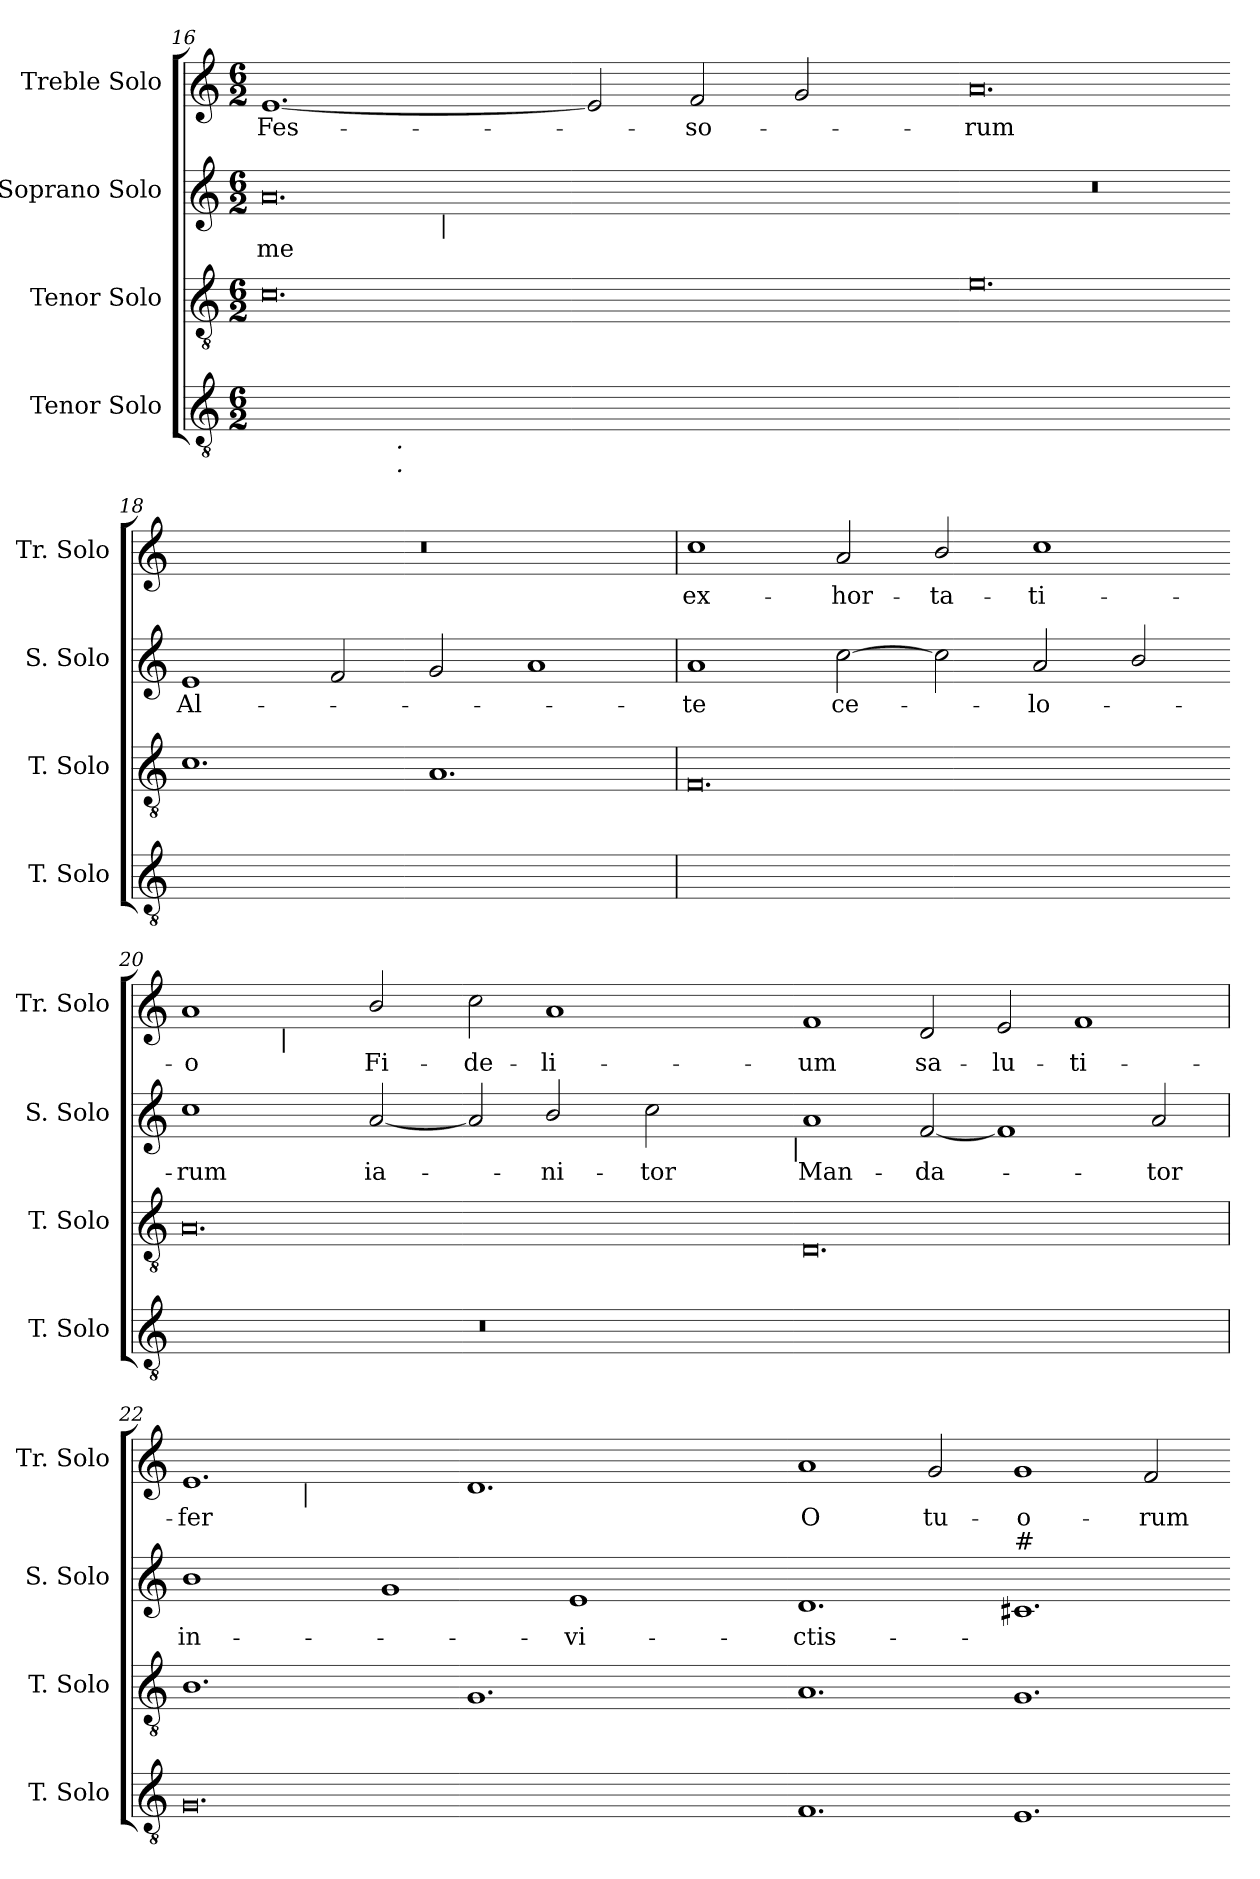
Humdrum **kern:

**kern	**kern	**kern	**text	**kern	**text
*part4	*part3	*part2	*part2	*part1	*part1
*staff4	*staff3	*staff2	*staff2	*staff1	*staff1
*I"Tenor Solo	*I"Tenor Solo	*I"Soprano Solo	*	*I"Treble Solo	*
*I'T. Solo	*I'T. Solo	*I'S. Solo	*	*I'Tr. Solo	*
*clefGv2	*clefGv2	*clefG2	*	*clefG2	*
*ITrd7c12	*ITrd7c12	*	*	*	*
*k[]	*k[]	*k[]	*	*k[]	*
*C:	*C:	*C:	*	*C:	*
*M6/2	*M6/2	*M6/2	*	*M6/2	*
=16	=16	=16	=16	=16	=16
!	!	!	!LO:LY:b:color=#000000	!	!
!	!	!	!	!	!LO:LY:b:color=#000000
*^	*	*^	*	*	*
[<0.AAiyy	4ryy	0.Ci	0.ai	2ryy	-me	[<1.ei	Fes-
.	8ryy	.	.	.	.	.	.
.	16ryy	.	.	.	.	.	.
.	64ryy	.	.	.	.	.	.
.	1024ryy	.	.	.	.	.	.
!	!LO:TX:b:i:t=.	!	!	!	!	!	!
!	!LO:TX:b:i:t=.	!	!	!	!	!	!
.	1ryy	.	.	.	.	.	.
.	.	.	.	32ryy	.	.	.
.	.	.	.	128ryy	.	.	.
!	!	!	!	!LO:TX:b:i:t=|	!	!	!
.	.	.	.	1ryy	.	.	.
.	1ryy	.	.	.	.	.	.
.	.	.	.	.	.	2ei/]	.
.	.	.	.	1ryy	.	.	.
!	!	!	!	!	!	!	!LO:LY:b:color=#000000
.	.	.	.	.	.	2fi/	-so-
.	2ryy	.	.	.	.	.	.
.	.	.	.	.	.	2gi/	.
.	.	.	.	4ryy	.	.	.
.	.	.	.	8ryy	.	.	.
.	.	.	.	16ryy	.	.	.
.	32ryy	.	.	.	.	.	.
.	.	.	.	64.ryy	.	.	.
.	128...ryy	.	.	.	.	.	.
=17-	=17-	=17-	=17-	=17-	=17-	=17-	=17-
!	!	!	!LO:N:vis=1	!	!	!	!
*v	*v	*	*v	*v	*	*	*
*^	*	*^	*	*	*
!	!	!	!	!	!	!	!LO:LY:b:color=#000000
*v	*v	*	*v	*v	*	*	*
0.AAiyy_<	0.Ei	0.r	.	0.ai	-rum
=18-	=18-	=18-	=18-	=18-	=18-
!	!	!	!LO:LY:b:color=#000000	!LO:N:vis=1	!
0.AAiyy]	1.Ci	1ei	Al-	0.r	.
.	.	2fi/	.	.	.
.	1.AAi	2gi/	.	.	.
.	.	1ai	.	.	.
!!LO:LB:g=z
=19	=19	=19	=19	=19	=19
!LO:N:vis=1	!	!	!	!	!
!	!	!	!LO:LY:b:color=#000000	!	!
!	!	!	!	!	!LO:LY:b:color=#000000
0.ryy	0.FFi	1ai	-te	1cci	ex-
!	!	!	!LO:LY:b:color=#000000	!	!
!	!	!	!	!	!LO:LY:b:color=#000000
.	.	[>2cci\	ce-	2ai/	-hor-
!	!	!	!	!	!LO:LY:b:color=#000000
.	.	2cci\]	.	2bi/	-ta-
!	!	!	!LO:LY:b:color=#000000	!	!
!	!	!	!	!	!LO:LY:b:color=#000000
.	.	2ai/	-lo-	1cci	-ti-
.	.	2bi/	.	.	.
=20-	=20-	=20-	=20-	=20-	=20-
!LO:N:vis=1	!	!	!	!	!
!	!	!	!LO:LY:b:color=#000000	!	!
!	!	!	!	!	!LO:LY:b:color=#000000
*	*	*^	*	*^	*
0.r	0.AAi	1cci	1ryy	-rum	1ai	4ryy	-o
.	.	.	.	.	.	16ryy	.
.	.	.	.	.	.	32ryy	.
.	.	.	.	.	.	64ryy	.
.	.	.	.	.	.	1024ryy	.
!	!	!	!	!	!	!LO:TX:b:i:t=|	!
.	.	.	.	.	.	1ryy	.
!	!	!	!	!LO:LY:b:color=#000000	!	!	!
!	!	!	!	!	!	!	!LO:LY:b:color=#000000
.	.	[<2ai/	1ryy	ia-	2bi/	.	Fi-
.	.	.	.	.	.	1ryy	.
!	!	!	!	!	!	!	!LO:LY:b:color=#000000
.	.	2ai/]	.	.	2cci\	.	-de-
!	!	!	!	!LO:LY:b:color=#000000	!	!	!
!	!	!	!	!	!	!	!LO:LY:b:color=#000000
.	.	2bi/	2ryy	-ni-	1ai	.	-li-
.	.	.	.	.	.	2ryy	.
!	!	!	!	!LO:LY:b:color=#000000	!	!	!
.	.	2cci\	4ryy	-tor	.	.	.
.	.	.	8ryy	.	.	.	.
.	.	.	.	.	.	8ryy	.
.	.	.	16ryy	.	.	.	.
.	.	.	32ryy	.	.	.	.
.	.	.	64ryy	.	.	.	.
.	.	.	128...ryy	.	.	.	.
.	.	.	.	.	.	128...ryy	.
!	!	!	!LO:TX:b:i:t=|	!	!	!	!
.	.	.	1024ryy	.	.	.	.
=21-	=21-	=21-	=21-	=21-	=21-	=21-	=21-
!LO:N:vis=1	!	!	!	!	!	!	!
*	*	*v	*v	*	*	*	*
*	*	*	*	*v	*v	*
*	*	*^	*	*^	*
!	!	!	!	!LO:LY:b:color=#000000	!	!	!
*	*	*v	*v	*	*	*	*
*	*	*	*	*v	*v	*
*	*	*^	*	*^	*
!	!	!	!	!	!	!	!LO:LY:b:color=#000000
*	*	*v	*v	*	*	*	*
*	*	*	*	*v	*v	*
0.ryy	0.DDi	1ai	Man-	1fi	-um
!	!	!	!LO:LY:b:color=#000000	!	!
!	!	!	!	!	!LO:LY:b:color=#000000
.	.	[<2fi/	-da-	2di/	sa-
!	!	!	!	!	!LO:LY:b:color=#000000
.	.	1fi]	.	2ei/	-lu-
!	!	!	!	!	!LO:LY:b:color=#000000
.	.	.	.	1fi	-ti-
!	!	!	!LO:LY:b:color=#000000	!	!
.	.	2ai/	-tor	.	.
=22	=22	=22	=22	=22	=22
!	!	!	!LO:LY:b:color=#000000	!	!
!	!	!	!	!	!LO:LY:b:color=#000000
*	*	*	*	*^	*
0.GGi	1.BBi	1bi	in-	1.ei	2ryy	-fer
.	.	.	.	.	32ryy	.
.	.	.	.	.	64ryy	.
.	.	.	.	.	256..ryy	.
!	!	!	!	!	!LO:TX:b:i:t=|	!
.	.	.	.	.	1ryy	.
.	.	1gi	.	.	.	.
.	1.GGi	.	.	1.di	.	.
.	.	.	.	.	1ryy	.
!	!	!	!LO:LY:b:color=#000000	!	!	!
.	.	1ei	-vi-	.	.	.
.	.	.	.	.	4ryy	.
.	.	.	.	.	8ryy	.
.	.	.	.	.	16ryy	.
.	.	.	.	.	128ryy	.
.	.	.	.	.	1024ryy	.
*	*	*	*	*v	*v	*
=23-	=23-	=23-	=23-	=23-	=23-
*	*	*	*	*^	*
!	!	!	!LO:LY:b:color=#000000	!	!	!
*	*	*	*	*v	*v	*
*	*	*	*	*^	*
!	!	!	!	!	!	!LO:LY:b:color=#000000
*	*	*	*	*v	*v	*
1.FFi	1.AAi	1.di	-ctis-	1ai	O
!	!	!	!	!	!LO:LY:b:color=#000000
.	.	.	.	2gi/	tu-
!	!	!LO:TX:a:t=#	!	!	!
!	!	!	!	!	!LO:LY:b:color=#000000
1.EEi	1.GGi	1.c#i	.	1gi	-o-
!	!	!	!	!	!LO:LY:b:color=#000000
.	.	.	.	2fi/	-rum
=-	=-	=-	=-	=-	=-
*-	*-	*-	*-	*-	*-
